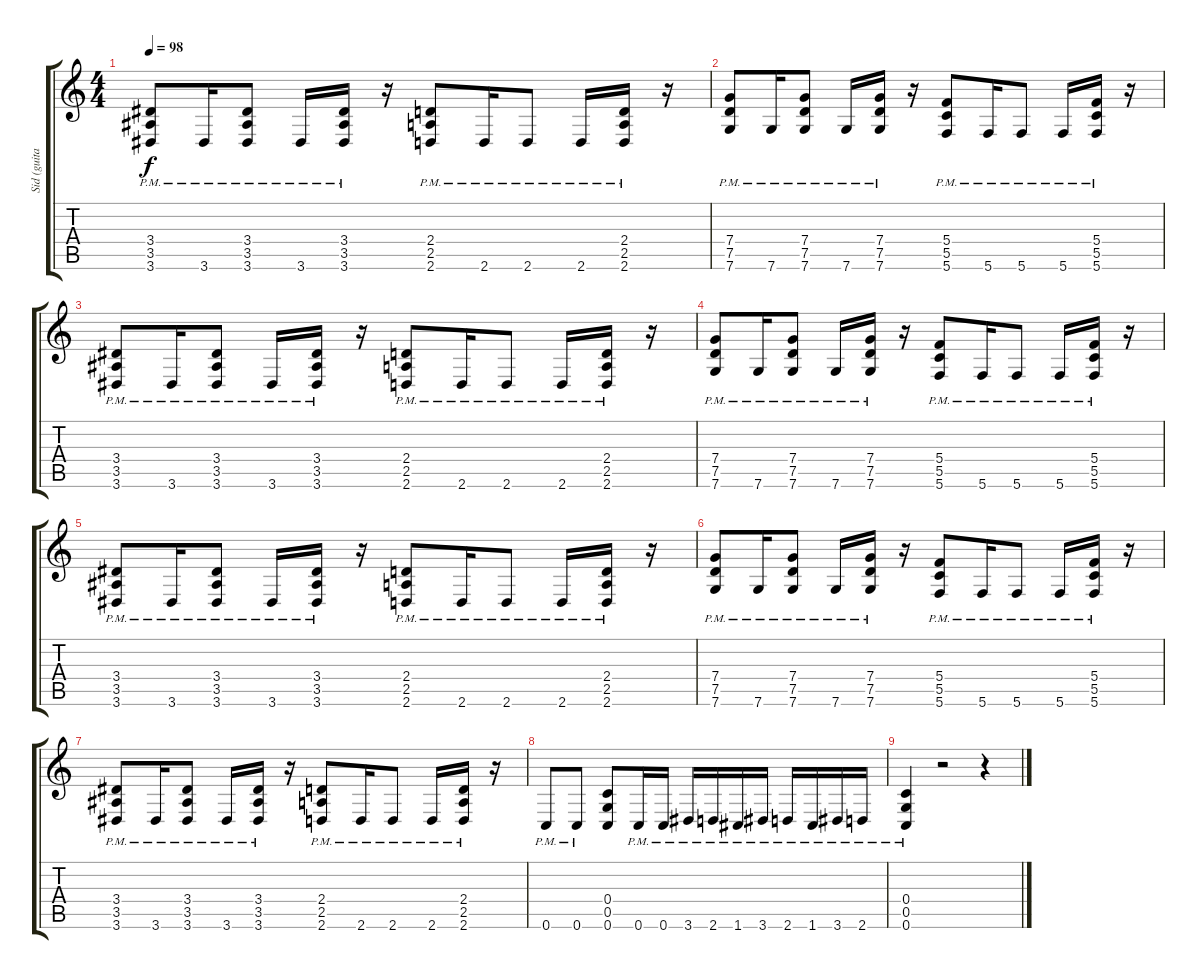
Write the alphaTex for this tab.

\track ("Sid (guitar)" "Sid (guita") {instrument electricguitarjazz}
\staff {score tabs}
\tuning (D4 A3 F3 C3 G2 C2) {hide}
\ts (4 4)
\tempo 98
\clef g2
\ks c
(3.4{pm} 3.5{pm} 3.6{pm}).8{dy f} 3.6{pm}.16 (3.4{pm} 3.5{pm} 3.6{pm}).8 3.6{pm}.16 (3.4{pm} 3.5{pm} 3.6{pm}).16 r.16 (2.4{pm} 2.5{pm} 2.6{pm}).8 2.6{pm}.16 2.6{pm}.8 2.6{pm}.16 (2.4{pm} 2.5{pm} 2.6{pm}).16 r.16 |
(7.4{pm} 7.5{pm} 7.6{pm}).8 7.6{pm}.16 (7.4{pm} 7.5{pm} 7.6{pm}).8 7.6{pm}.16 (7.4{pm} 7.5{pm} 7.6{pm}).16 r.16 (5.4{pm} 5.5{pm} 5.6{pm}).8 5.6{pm}.16 5.6{pm}.8 5.6{pm}.16 (5.4{pm} 5.5{pm} 5.6{pm}).16 r.16 |
(3.4{pm} 3.5{pm} 3.6{pm}).8 3.6{pm}.16 (3.4{pm} 3.5{pm} 3.6{pm}).8 3.6{pm}.16 (3.4{pm} 3.5{pm} 3.6{pm}).16 r.16 (2.4{pm} 2.5{pm} 2.6{pm}).8 2.6{pm}.16 2.6{pm}.8 2.6{pm}.16 (2.4{pm} 2.5{pm} 2.6{pm}).16 r.16 |
(7.4{pm} 7.5{pm} 7.6{pm}).8 7.6{pm}.16 (7.4{pm} 7.5{pm} 7.6{pm}).8 7.6{pm}.16 (7.4{pm} 7.5{pm} 7.6{pm}).16 r.16 (5.4{pm} 5.5{pm} 5.6{pm}).8 5.6{pm}.16 5.6{pm}.8 5.6{pm}.16 (5.4{pm} 5.5{pm} 5.6{pm}).16 r.16 |
(3.4{pm} 3.5{pm} 3.6{pm}).8 3.6{pm}.16 (3.4{pm} 3.5{pm} 3.6{pm}).8 3.6{pm}.16 (3.4{pm} 3.5{pm} 3.6{pm}).16 r.16 (2.4{pm} 2.5{pm} 2.6{pm}).8 2.6{pm}.16 2.6{pm}.8 2.6{pm}.16 (2.4{pm} 2.5{pm} 2.6{pm}).16 r.16 |
(7.4{pm} 7.5{pm} 7.6{pm}).8 7.6{pm}.16 (7.4{pm} 7.5{pm} 7.6{pm}).8 7.6{pm}.16 (7.4{pm} 7.5{pm} 7.6{pm}).16 r.16 (5.4{pm} 5.5{pm} 5.6{pm}).8 5.6{pm}.16 5.6{pm}.8 5.6{pm}.16 (5.4{pm} 5.5{pm} 5.6{pm}).16 r.16 |
(3.4{pm} 3.5{pm} 3.6{pm}).8 3.6{pm}.16 (3.4{pm} 3.5{pm} 3.6{pm}).8 3.6{pm}.16 (3.4{pm} 3.5{pm} 3.6{pm}).16 r.16 (2.4{pm} 2.5{pm} 2.6{pm}).8 2.6{pm}.16 2.6{pm}.8 2.6{pm}.16 (2.4{pm} 2.5{pm} 2.6{pm}).16 r.16 |
0.6{pm}.8 0.6{pm}.8 (0.4 0.5 0.6).8 0.6{pm}.16 0.6{pm}.16 3.6{pm}.16 2.6{pm}.16 1.6{pm}.16 3.6{pm}.16 2.6{pm}.16 1.6{pm}.16 3.6{pm}.16 2.6{pm}.16 |
(0.4 0.5{pm} 0.6).4 r.2 r.4
